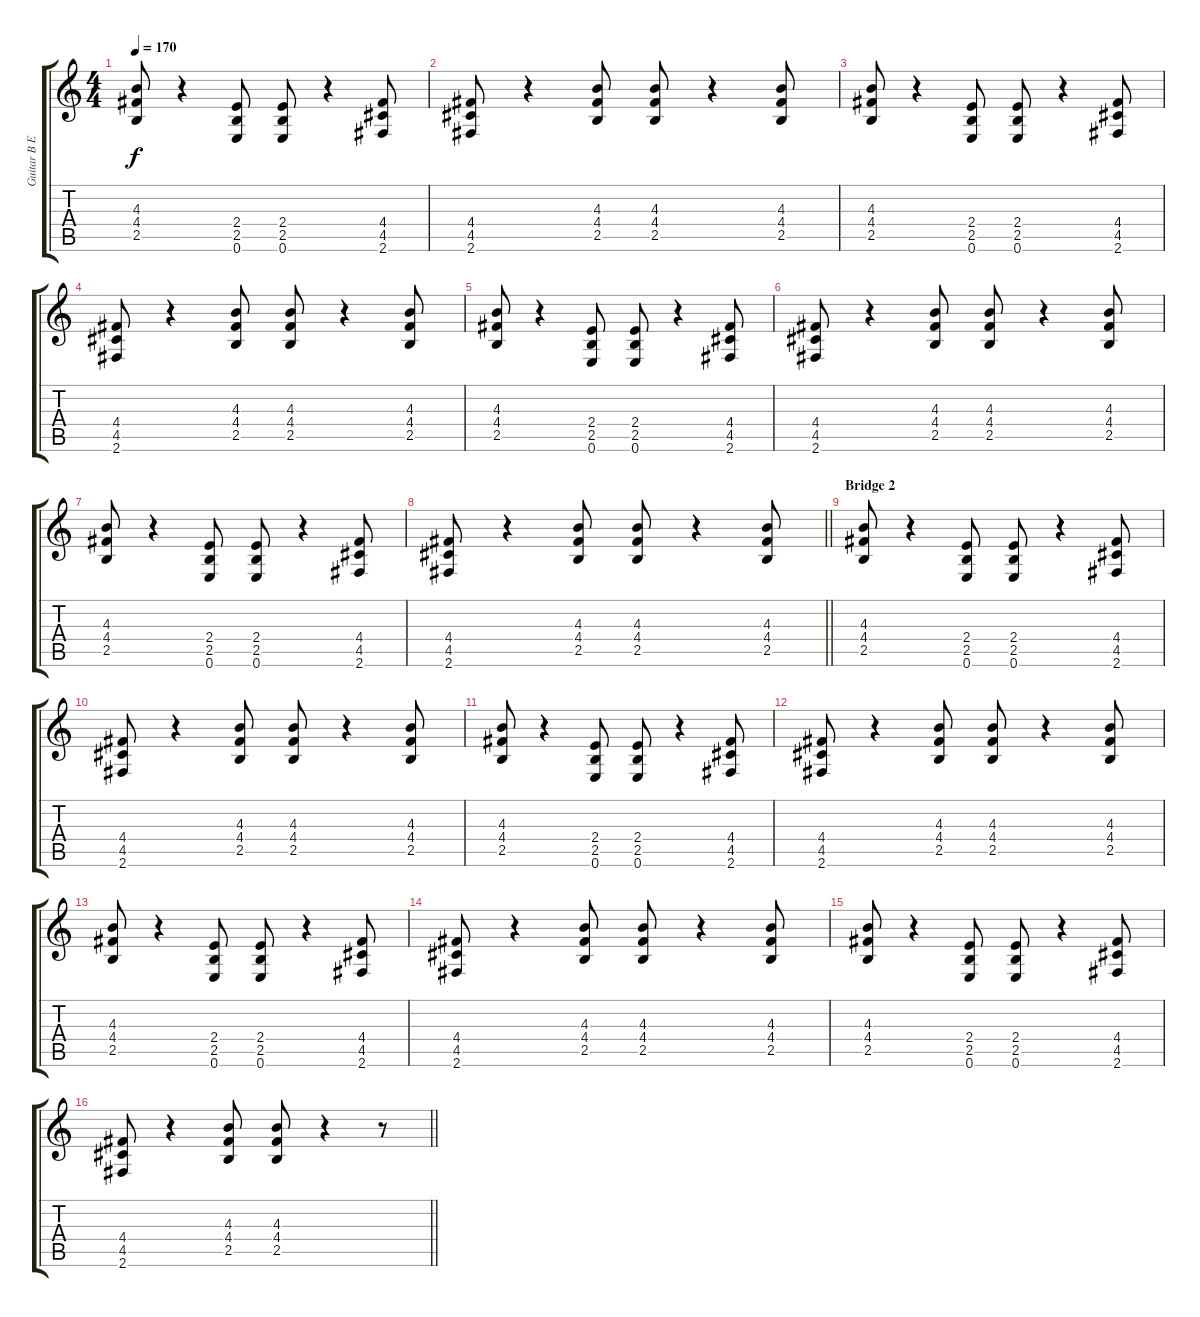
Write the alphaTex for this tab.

\track ("Guitar B Erik Olhsson" "Guitar B E") {instrument overdrivenguitar}
\staff {score tabs}
\tuning (E4 B3 G3 D3 A2 E2) {hide}
\ts (4 4)
\tempo 170
\clef g2
\ks c
(4.3 4.4 2.5).8{dy f} r.4 (2.4 2.5 0.6).8 (2.4 2.5 0.6).8 r.4 (4.4 4.5 2.6).8 |
(4.4 4.5 2.6).8 r.4 (4.3 4.4 2.5).8 (4.3 4.4 2.5).8 r.4 (4.3 4.4 2.5).8 |
(4.3 4.4 2.5).8 r.4 (2.4 2.5 0.6).8 (2.4 2.5 0.6).8 r.4 (4.4 4.5 2.6).8 |
(4.4 4.5 2.6).8 r.4 (4.3 4.4 2.5).8 (4.3 4.4 2.5).8 r.4 (4.3 4.4 2.5).8 |
(4.3 4.4 2.5).8 r.4 (2.4 2.5 0.6).8 (2.4 2.5 0.6).8 r.4 (4.4 4.5 2.6).8 |
(4.4 4.5 2.6).8 r.4 (4.3 4.4 2.5).8 (4.3 4.4 2.5).8 r.4 (4.3 4.4 2.5).8 |
(4.3 4.4 2.5).8 r.4 (2.4 2.5 0.6).8 (2.4 2.5 0.6).8 r.4 (4.4 4.5 2.6).8 |
\barLineRight lightlight
(4.4 4.5 2.6).8 r.4 (4.3 4.4 2.5).8 (4.3 4.4 2.5).8 r.4 (4.3 4.4 2.5).8 |
\section ("" "Bridge 2")
(4.3 4.4 2.5).8 r.4 (2.4 2.5 0.6).8 (2.4 2.5 0.6).8 r.4 (4.4 4.5 2.6).8 |
(4.4 4.5 2.6).8 r.4 (4.3 4.4 2.5).8 (4.3 4.4 2.5).8 r.4 (4.3 4.4 2.5).8 |
(4.3 4.4 2.5).8 r.4 (2.4 2.5 0.6).8 (2.4 2.5 0.6).8 r.4 (4.4 4.5 2.6).8 |
(4.4 4.5 2.6).8 r.4 (4.3 4.4 2.5).8 (4.3 4.4 2.5).8 r.4 (4.3 4.4 2.5).8 |
(4.3 4.4 2.5).8 r.4 (2.4 2.5 0.6).8 (2.4 2.5 0.6).8 r.4 (4.4 4.5 2.6).8 |
(4.4 4.5 2.6).8 r.4 (4.3 4.4 2.5).8 (4.3 4.4 2.5).8 r.4 (4.3 4.4 2.5).8 |
(4.3 4.4 2.5).8 r.4 (2.4 2.5 0.6).8 (2.4 2.5 0.6).8 r.4 (4.4 4.5 2.6).8 |
\barLineRight lightlight
(4.4 4.5 2.6).8 r.4 (4.3 4.4 2.5).8 (4.3 4.4 2.5).8 r.4 r.8
